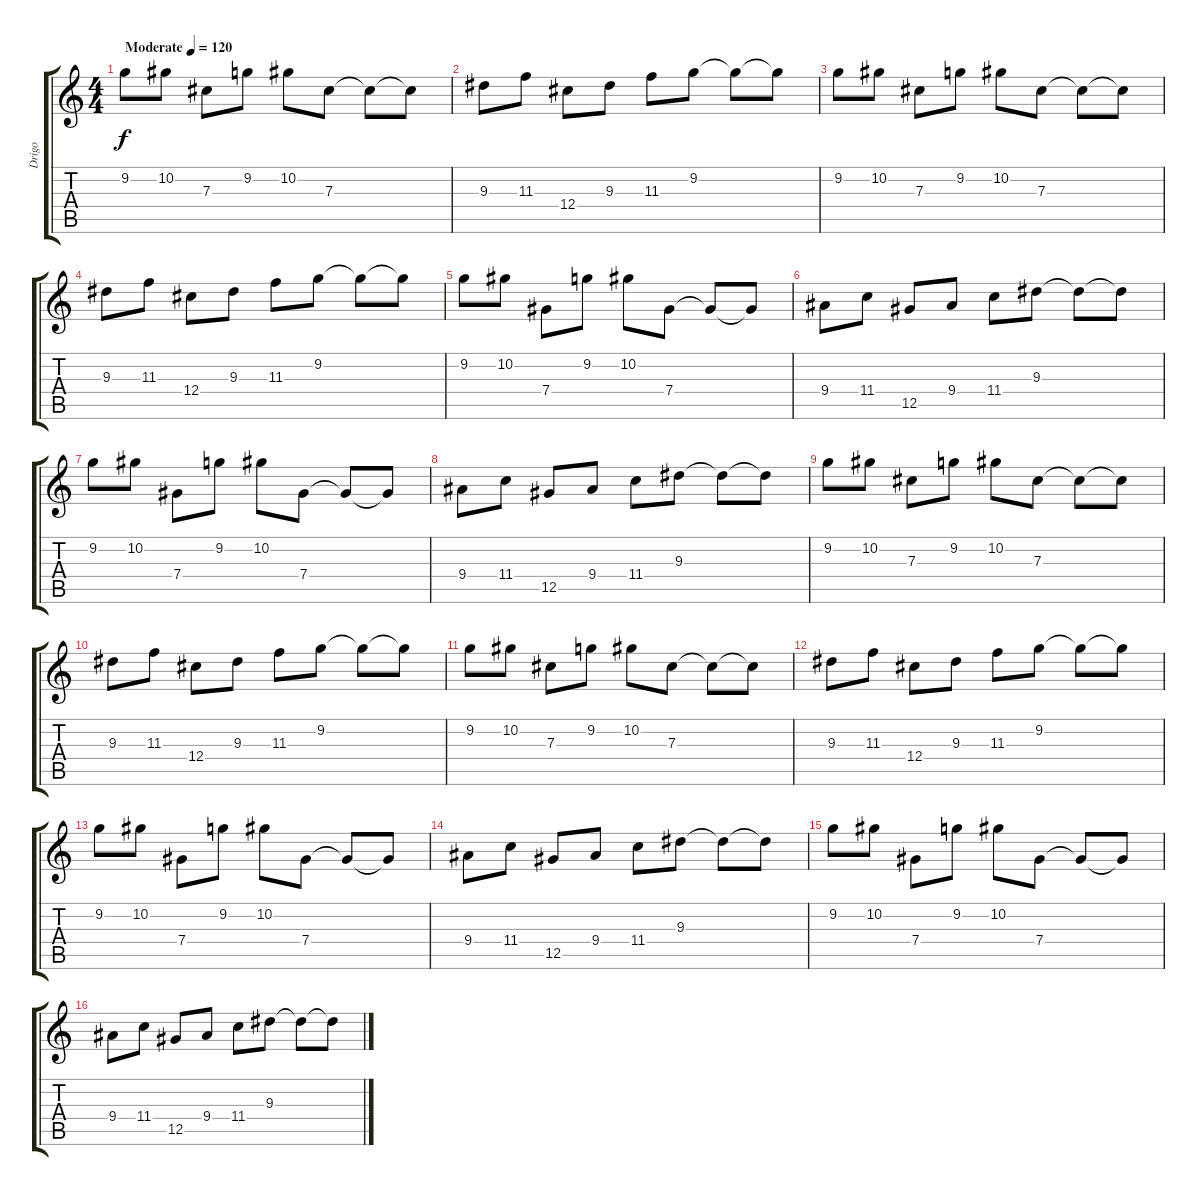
\track ("Drigo" "Drigo") {instrument overdrivenguitar}
\staff {score tabs}
\tuning (Eb4 Bb3 Gb3 Db3 Ab2 Eb2) {hide}
\ts (4 4)
\tempo (120 "Moderate")
\clef g2
\ks c
9.2.8{dy f instrument overdrivenguitar} 10.2.8 7.3.8 9.2.8 10.2.8 7.3.8 7.3{t}.8 7.3{t}.8 |
9.3.8 11.3.8 12.4.8 9.3.8 11.3.8 9.2.8 9.2{t}.8 9.2{t}.8 |
9.2.8 10.2.8 7.3.8 9.2.8 10.2.8 7.3.8 7.3{t}.8 7.3{t}.8 |
9.3.8 11.3.8 12.4.8 9.3.8 11.3.8 9.2.8 9.2{t}.8 9.2{t}.8 |
9.2.8 10.2.8 7.4.8 9.2.8 10.2.8 7.4.8 7.4{t}.8 7.4{t}.8 |
9.4.8 11.4.8 12.5.8 9.4.8 11.4.8 9.3.8 9.3{t}.8 9.3{t}.8 |
9.2.8 10.2.8 7.4.8 9.2.8 10.2.8 7.4.8 7.4{t}.8 7.4{t}.8 |
9.4.8 11.4.8 12.5.8 9.4.8 11.4.8 9.3.8 9.3{t}.8 9.3{t}.8 |
9.2.8 10.2.8 7.3.8 9.2.8 10.2.8 7.3.8 7.3{t}.8 7.3{t}.8 |
9.3.8 11.3.8 12.4.8 9.3.8 11.3.8 9.2.8 9.2{t}.8 9.2{t}.8 |
9.2.8 10.2.8 7.3.8 9.2.8 10.2.8 7.3.8 7.3{t}.8 7.3{t}.8 |
9.3.8 11.3.8 12.4.8 9.3.8 11.3.8 9.2.8 9.2{t}.8 9.2{t}.8 |
9.2.8 10.2.8 7.4.8 9.2.8 10.2.8 7.4.8 7.4{t}.8 7.4{t}.8 |
9.4.8 11.4.8 12.5.8 9.4.8 11.4.8 9.3.8 9.3{t}.8 9.3{t}.8 |
9.2.8 10.2.8 7.4.8 9.2.8 10.2.8 7.4.8 7.4{t}.8 7.4{t}.8 |
9.4.8 11.4.8 12.5.8 9.4.8 11.4.8 9.3.8 9.3{t}.8 9.3{t}.8
